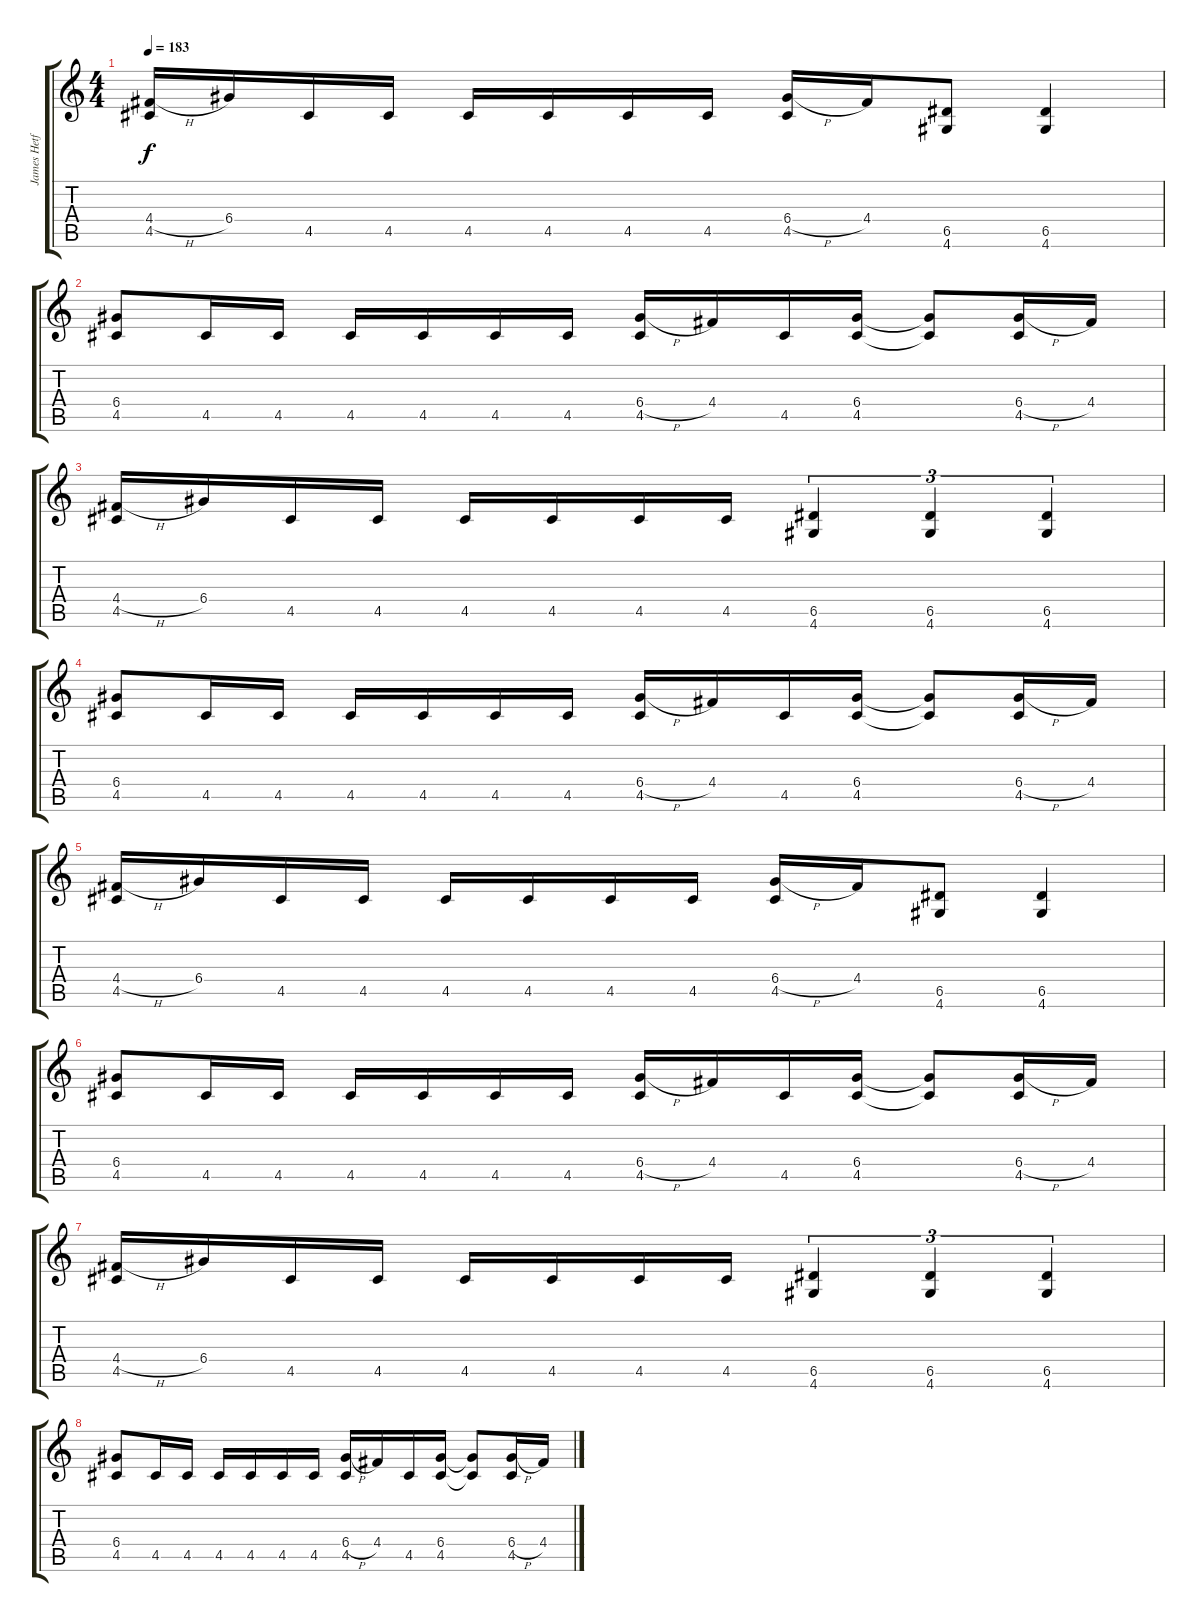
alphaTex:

\track ("James Hetfield" "James Hetf") {instrument distortionguitar}
\staff {score tabs}
\tuning (E4 B3 G3 D3 A2 E2) {hide}
\ts (4 4)
\tempo 183
\clef g2
\ks c
(4.4{h} 4.5).16{dy f} 6.4.16 4.5.16 4.5.16 4.5.16 4.5.16 4.5.16 4.5.16 (6.4{h} 4.5).16 4.4.16 (6.5 4.6).8 (6.5 4.6).4 |
(6.4 4.5).8 4.5.16 4.5.16 4.5.16 4.5.16 4.5.16 4.5.16 (6.4{h} 4.5).16 4.4.16 4.5.16 (6.4 4.5).16 (6.4{t} 4.5{t}).8 (6.4{h} 4.5).16 4.4.16 |
(4.4{h} 4.5).16 6.4.16 4.5.16 4.5.16 4.5.16 4.5.16 4.5.16 4.5.16 (6.5 4.6).4{tu (3 2)} (6.5 4.6).4{tu (3 2)} (6.5 4.6).4{tu (3 2)} |
(6.4 4.5).8 4.5.16 4.5.16 4.5.16 4.5.16 4.5.16 4.5.16 (6.4{h} 4.5).16 4.4.16 4.5.16 (6.4 4.5).16 (6.4{t} 4.5{t}).8 (6.4{h} 4.5).16 4.4.16 |
(4.4{h} 4.5).16 6.4.16 4.5.16 4.5.16 4.5.16 4.5.16 4.5.16 4.5.16 (6.4{h} 4.5).16 4.4.16 (6.5 4.6).8 (6.5 4.6).4 |
(6.4 4.5).8 4.5.16 4.5.16 4.5.16 4.5.16 4.5.16 4.5.16 (6.4{h} 4.5).16 4.4.16 4.5.16 (6.4 4.5).16 (6.4{t} 4.5{t}).8 (6.4{h} 4.5).16 4.4.16 |
(4.4{h} 4.5).16 6.4.16 4.5.16 4.5.16 4.5.16 4.5.16 4.5.16 4.5.16 (6.5 4.6).4{tu (3 2)} (6.5 4.6).4{tu (3 2)} (6.5 4.6).4{tu (3 2)} |
(6.4 4.5).8 4.5.16 4.5.16 4.5.16 4.5.16 4.5.16 4.5.16 (6.4{h} 4.5).16 4.4.16 4.5.16 (6.4 4.5).16 (6.4{t} 4.5{t}).8 (6.4{h} 4.5).16 4.4.16
